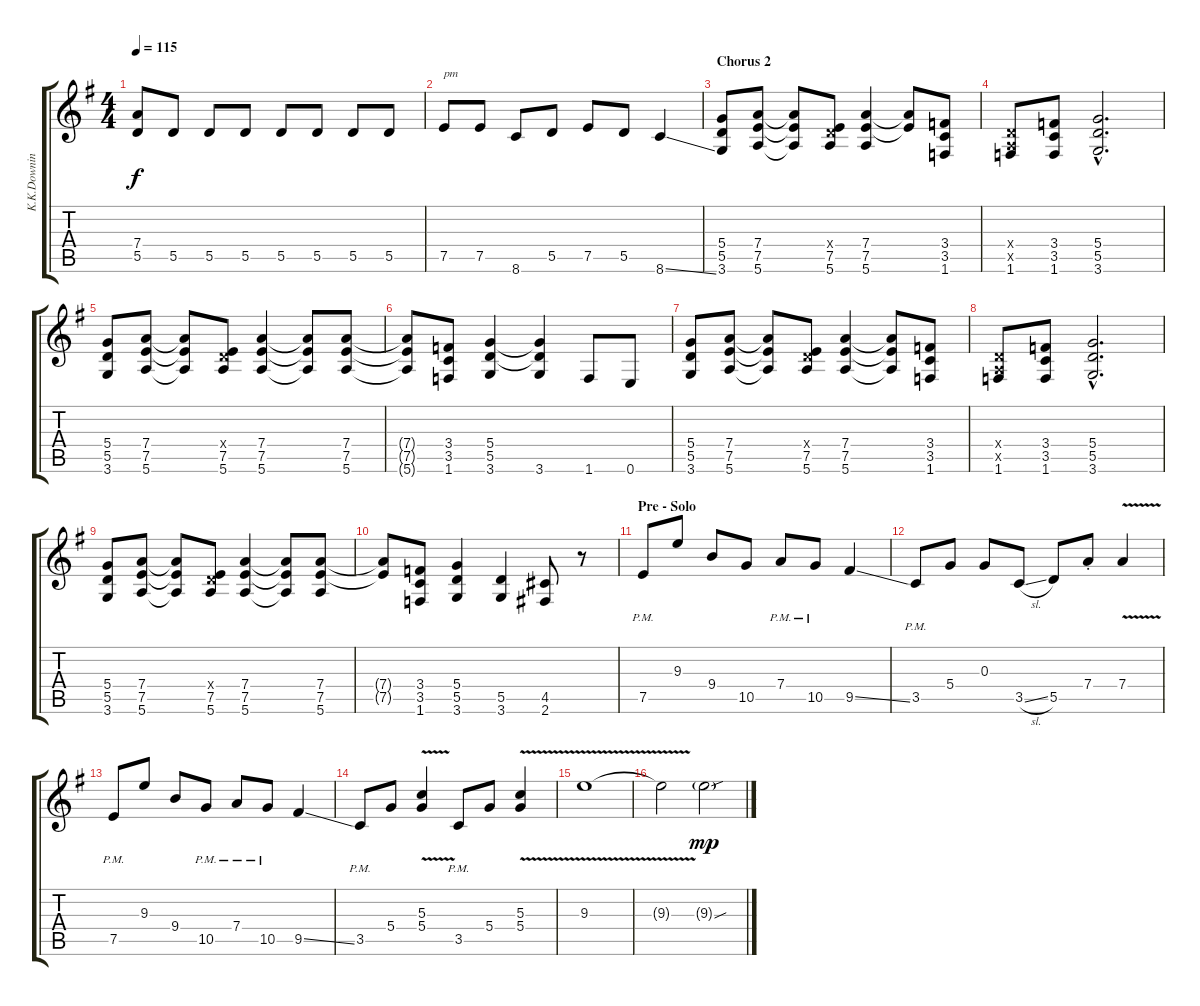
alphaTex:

\track ("K.K.Downing ?" "K.K.Downin") {instrument electricguitarclean}
\staff {score tabs}
\tuning (E4 B3 G3 D3 A2 E2) {hide}
\ts (4 4)
\tempo 115
\clef g2
\ks eminor
(7.4 5.5).8{dy f} 5.5.8 5.5.8 5.5.8 5.5.8 5.5.8 5.5.8 5.5.8 |
7.5.8{txt "pm"} 7.5.8 8.6.8 5.5.8 7.5.8 5.5.8 8.6{ss}.4 |
\section ("" "Chorus 2")
(5.4 5.5 3.6).8 (7.4 7.5 5.6).8 (7.4{t} 7.5{t} 5.6{t}).8 (0.4{x} 7.5 5.6).8 (7.4 7.5 5.6).4 (7.4{t} 7.5{t}).8 (3.4 3.5 1.6).8 |
(0.4{x} 0.5{x} 1.6).8 (3.4 3.5 1.6).8 (5.4{hac} 5.5{hac} 3.6{hac}).2{d} |
(5.4 5.5 3.6).8 (7.4 7.5 5.6).8 (7.4{t} 7.5{t} 5.6{t}).8 (0.4{x} 7.5 5.6).8 (7.4 7.5 5.6).4 (7.4{t} 7.5{t} 5.6{t}).8 (7.4 7.5 5.6).8 |
(7.4{t} 7.5{t} 5.6{t}).8 (3.4 3.5 1.6).8 (5.4 5.5 3.6).4 (5.4{t} 5.5{t} 3.6).4 1.6.8 0.6.8 |
(5.4 5.5 3.6).8 (7.4 7.5 5.6).8 (7.4{t} 7.5{t} 5.6{t}).8 (0.4{x} 7.5 5.6).8 (7.4 7.5 5.6).4 (7.4{t} 7.5{t} 5.6{t}).8 (3.4 3.5 1.6).8 |
(0.4{x} 0.5{x} 1.6).8 (3.4 3.5 1.6).8 (5.4{hac} 5.5{hac} 3.6{hac}).2{d} |
(5.4 5.5 3.6).8 (7.4 7.5 5.6).8 (7.4{t} 7.5{t} 5.6{t}).8 (0.4{x} 7.5 5.6).8 (7.4 7.5 5.6).4 (7.4{t} 7.5{t} 5.6{t}).8 (7.4 7.5 5.6).8 |
(7.4{t} 7.5{t}).8 (3.4 3.5 1.6).8 (5.4 5.5 3.6).4 (5.5 3.6).4 (4.5 2.6).8 r.8 |
\section ("" "Pre - Solo")
7.5{pm}.8 9.3.8 9.4.8 10.5.8 7.4{pm}.8 10.5{pm}.8 9.5{ss}.4 |
3.5{pm}.8 5.4.8 0.3.8 3.5{sl}.8 5.5.8 7.4{st}.8 7.4{v}.4 |
7.5{pm}.8 9.3.8 9.4.8 10.5{pm}.8 7.4{pm}.8 10.5{pm}.8 9.5{ss}.4 |
3.5{pm}.8 5.4.8 (5.3{v} 5.4{v}).4 3.5{pm}.8 5.4.8 (5.3{v} 5.4{v}).4 |
9.3{v}.1 |
9.3{t}.2 9.3{sou g}.2{dy mp}
